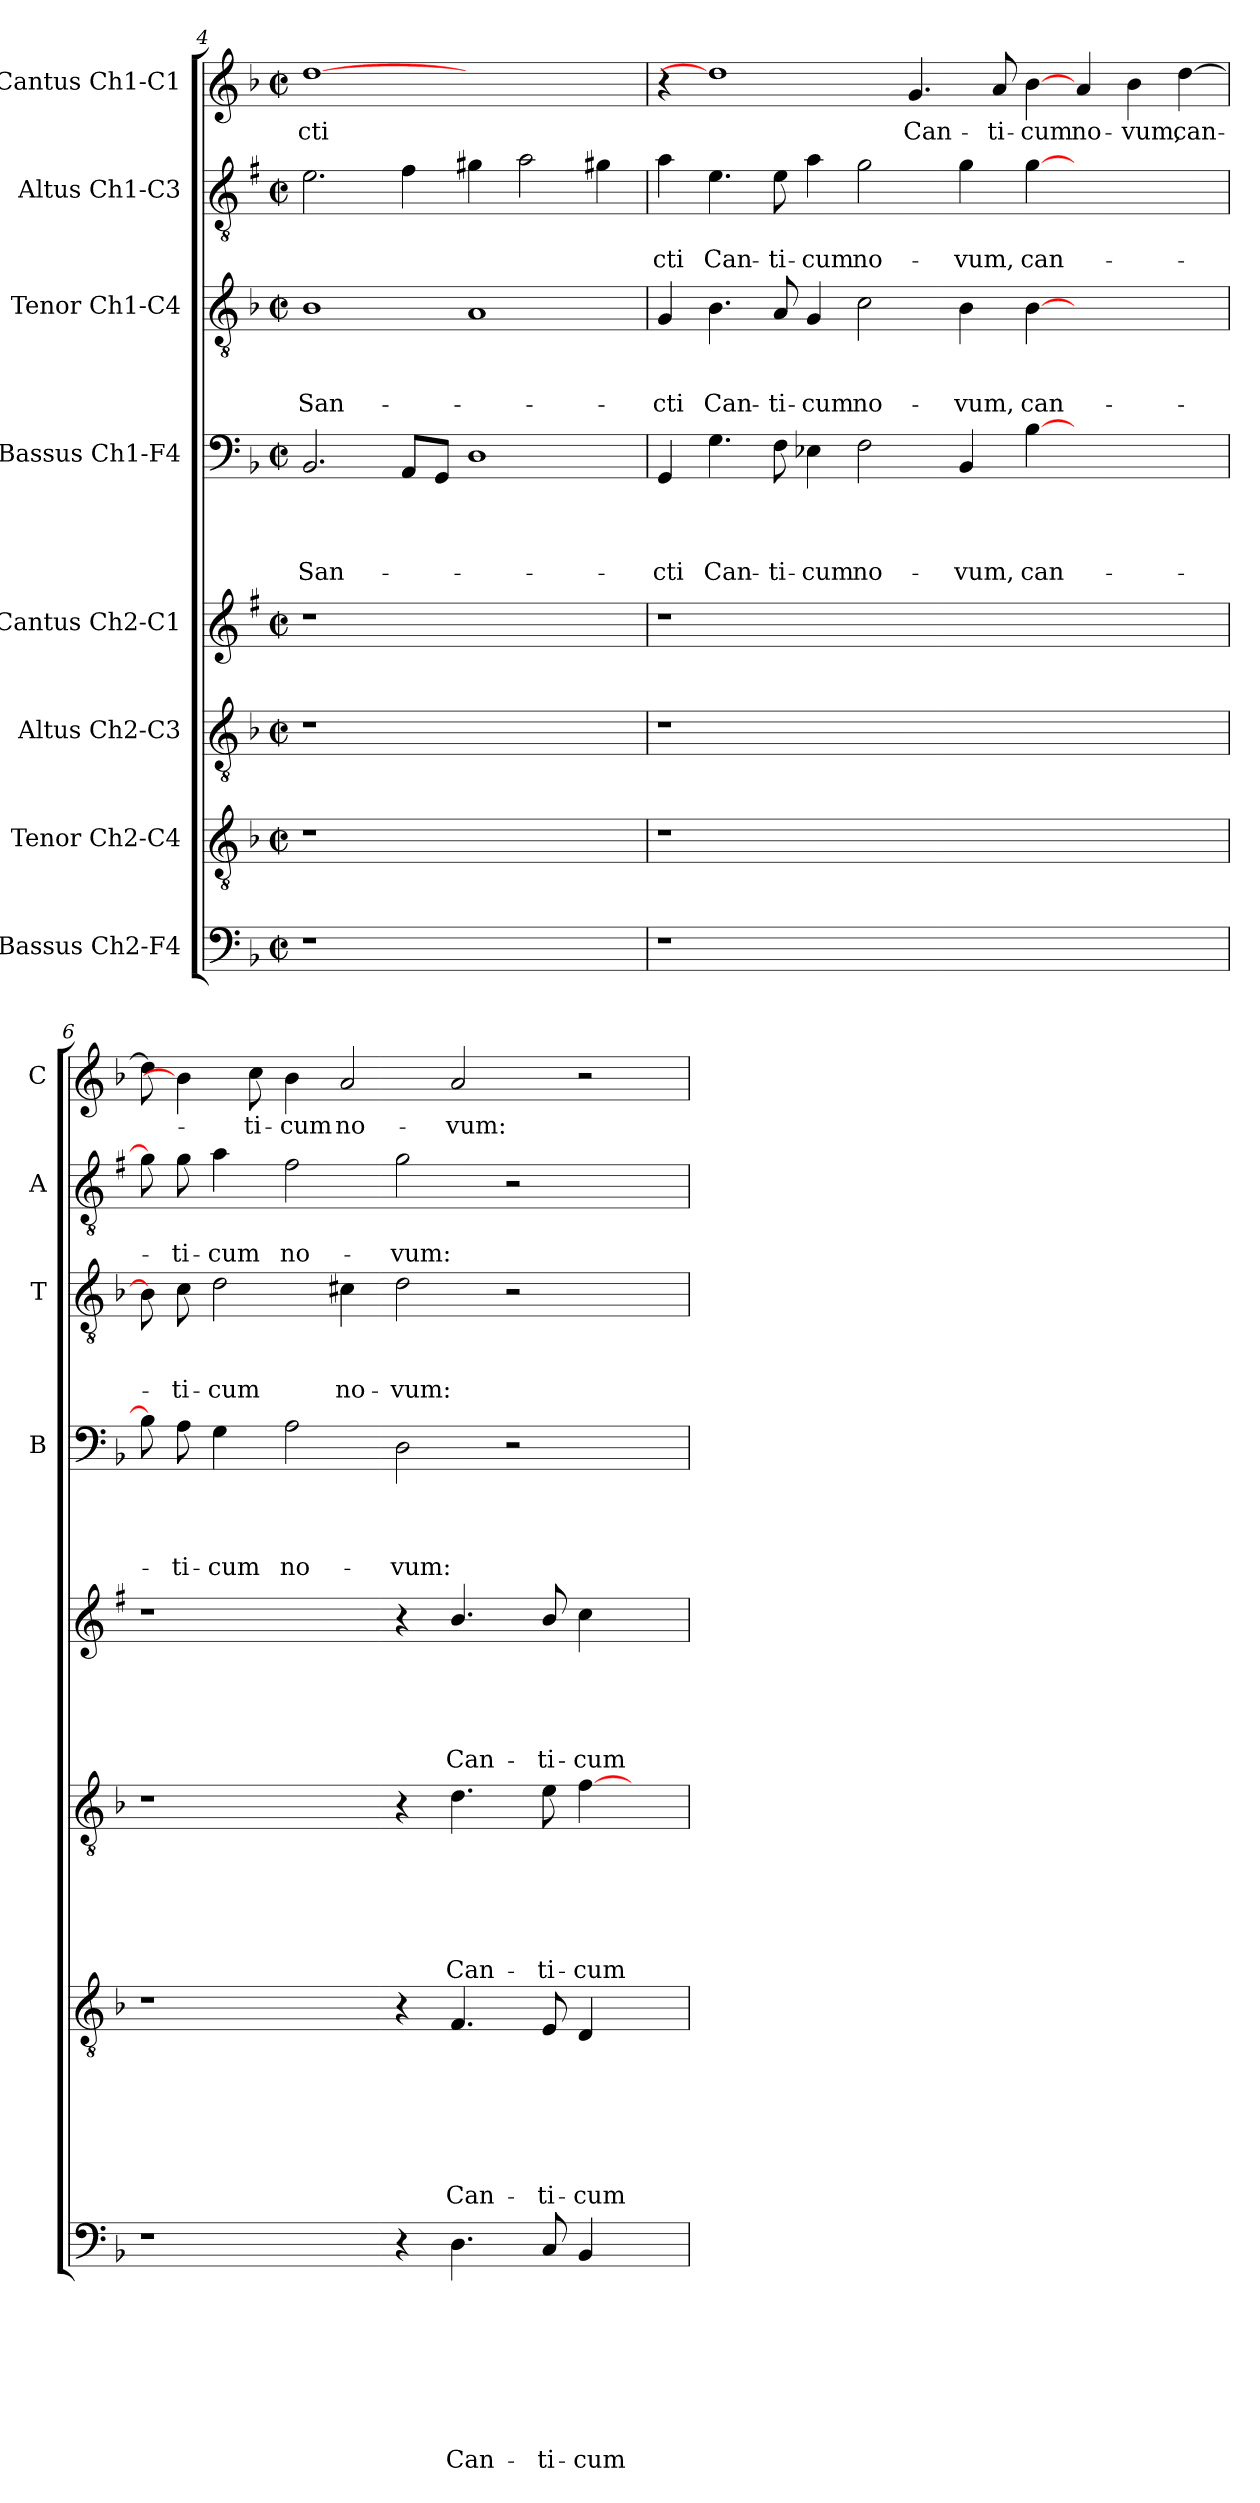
**kern	**text	**text	**text	**text	**text	**text	**text	**text	**kern	**text	**text	**text	**text	**text	**text	**text	**kern	**text	**text	**text	**text	**text	**text	**kern	**text	**text	**text	**text	**text	**kern	**text	**text	**text	**text	**kern	**text	**text	**text	**kern	**text	**text	**kern	**text
*part8	*part8	*part8	*part8	*part8	*part8	*part8	*part8	*part8	*part7	*part7	*part7	*part7	*part7	*part7	*part7	*part7	*part6	*part6	*part6	*part6	*part6	*part6	*part6	*part5	*part5	*part5	*part5	*part5	*part5	*part4	*part4	*part4	*part4	*part4	*part3	*part3	*part3	*part3	*part2	*part2	*part2	*part1	*part1
*staff8	*staff8	*staff8	*staff8	*staff8	*staff8	*staff8	*staff8	*staff8	*staff7	*staff7	*staff7	*staff7	*staff7	*staff7	*staff7	*staff7	*staff6	*staff6	*staff6	*staff6	*staff6	*staff6	*staff6	*staff5	*staff5	*staff5	*staff5	*staff5	*staff5	*staff4	*staff4	*staff4	*staff4	*staff4	*staff3	*staff3	*staff3	*staff3	*staff2	*staff2	*staff2	*staff1	*staff1
*I"Bassus Ch2-F4	*	*	*	*	*	*	*	*	*I"Tenor Ch2-C4	*	*	*	*	*	*	*	*I"Altus Ch2-C3	*	*	*	*	*	*	*I"Cantus Ch2-C1	*	*	*	*	*	*I"Bassus Ch1-F4	*	*	*	*	*I"Tenor Ch1-C4	*	*	*	*I"Altus Ch1-C3	*	*	*I"Cantus Ch1-C1	*
*	*	*	*	*	*	*	*	*	*	*	*	*	*	*	*	*	*	*	*	*	*	*	*	*	*	*	*	*	*	*I'B	*	*	*	*	*I'T	*	*	*	*I'A	*	*	*I'C	*
*clefF4	*	*	*	*	*	*	*	*	*clefGv2	*	*	*	*	*	*	*	*clefGv2	*	*	*	*	*	*	*clefG2	*	*	*	*	*	*clefF4	*	*	*	*	*clefGv2	*	*	*	*clefGv2	*	*	*clefG2	*
*	*	*	*	*	*	*	*	*	*	*	*	*	*	*	*	*	*	*	*	*	*	*	*	*ITrd1c2	*	*	*	*	*	*	*	*	*	*	*	*	*	*	*ITrd1c2	*	*	*	*
*k[b-]	*	*	*	*	*	*	*	*	*k[b-]	*	*	*	*	*	*	*	*k[b-]	*	*	*	*	*	*	*k[b-]	*	*	*	*	*	*k[b-]	*	*	*	*	*k[b-]	*	*	*	*k[b-]	*	*	*k[b-]	*
*F:	*	*	*	*	*	*	*	*	*F:	*	*	*	*	*	*	*	*F:	*	*	*	*	*	*	*F:	*	*	*	*	*	*F:	*	*	*	*	*F:	*	*	*	*F:	*	*	*F:	*
*M2/2	*	*	*	*	*	*	*	*	*M2/2	*	*	*	*	*	*	*	*M2/2	*	*	*	*	*	*	*M2/2	*	*	*	*	*	*M2/2	*	*	*	*	*M2/2	*	*	*	*M2/2	*	*	*M2/2	*
*met(c|)	*	*	*	*	*	*	*	*	*met(c|)	*	*	*	*	*	*	*	*met(c|)	*	*	*	*	*	*	*met(c|)	*	*	*	*	*	*met(c|)	*	*	*	*	*met(c|)	*	*	*	*met(c|)	*	*	*met(c|)	*
=4	=4	=4	=4	=4	=4	=4	=4	=4	=4	=4	=4	=4	=4	=4	=4	=4	=4	=4	=4	=4	=4	=4	=4	=4	=4	=4	=4	=4	=4	=4	=4	=4	=4	=4	=4	=4	=4	=4	=4	=4	=4	=4	=4
!	!	!	!	!	!	!	!	!	!	!	!	!	!	!	!	!	!	!	!	!	!	!	!	!	!	!	!	!	!	!	!	!	!	!LO:LY:b	!	!	!	!LO:LY:b	!	!	!	!	!LO:LY:b
1r	.	.	.	.	.	.	.	.	1r	.	.	.	.	.	.	.	1r	.	.	.	.	.	.	1r	.	.	.	.	.	2.BB-/	.	.	.	San-	1B-	.	.	San-	2.d\	.	.	[1dd	-cti
.	.	.	.	.	.	.	.	.	.	.	.	.	.	.	.	.	.	.	.	.	.	.	.	.	.	.	.	.	.	8AA/L	.	.	.	.	.	.	.	.	4e\	.	.	.	.
.	.	.	.	.	.	.	.	.	.	.	.	.	.	.	.	.	.	.	.	.	.	.	.	.	.	.	.	.	.	8GG/J	.	.	.	.	.	.	.	.	.	.	.	.	.
1ryy	.	.	.	.	.	.	.	.	1ryy	.	.	.	.	.	.	.	1ryy	.	.	.	.	.	.	1ryy	.	.	.	.	.	1D	.	.	.	.	1A	.	.	.	4f#X\	.	.	1ryy	.
.	.	.	.	.	.	.	.	.	.	.	.	.	.	.	.	.	.	.	.	.	.	.	.	.	.	.	.	.	.	.	.	.	.	.	.	.	.	.	2g\	.	.	.	.
.	.	.	.	.	.	.	.	.	.	.	.	.	.	.	.	.	.	.	.	.	.	.	.	.	.	.	.	.	.	.	.	.	.	.	.	.	.	.	4f#X\	.	.	.	.
!!LO:LB:g=z
=5	=5	=5	=5	=5	=5	=5	=5	=5	=5	=5	=5	=5	=5	=5	=5	=5	=5	=5	=5	=5	=5	=5	=5	=5	=5	=5	=5	=5	=5	=5	=5	=5	=5	=5	=5	=5	=5	=5	=5	=5	=5	=5	=5
!	!	!	!	!	!	!	!	!	!	!	!	!	!	!	!	!	!	!	!	!	!	!	!	!	!	!	!	!	!	!	!	!	!	!LO:LY:b	!	!	!	!LO:LY:b	!	!	!LO:LY:b	!	!
1r	.	.	.	.	.	.	.	.	1r	.	.	.	.	.	.	.	1r	.	.	.	.	.	.	1r	.	.	.	.	.	4GG/	.	.	.	-cti	4G/	.	.	-cti	4g\	.	-cti	4r	.
!	!	!	!	!	!	!	!	!	!	!	!	!	!	!	!	!	!	!	!	!	!	!	!	!	!	!	!	!	!	!	!	!	!	!LO:LY:b	!	!	!	!LO:LY:b	!	!	!LO:LY:b	!	!
.	.	.	.	.	.	.	.	.	.	.	.	.	.	.	.	.	.	.	.	.	.	.	.	.	.	.	.	.	.	4.G\	.	.	.	Can-	4.B-\	.	.	Can-	4.d\	.	Can-	1dd]	.
!	!	!	!	!	!	!	!	!	!	!	!	!	!	!	!	!	!	!	!	!	!	!	!	!	!	!	!	!	!	!	!	!	!	!LO:LY:b	!	!	!	!LO:LY:b	!	!	!LO:LY:b	!	!
.	.	.	.	.	.	.	.	.	.	.	.	.	.	.	.	.	.	.	.	.	.	.	.	.	.	.	.	.	.	8F\	.	.	.	-ti-	8A/	.	.	-ti-	8d\	.	-ti-	.	.
!	!	!	!	!	!	!	!	!	!	!	!	!	!	!	!	!	!	!	!	!	!	!	!	!	!	!	!	!	!	!	!	!	!	!LO:LY:b	!	!	!	!LO:LY:b	!	!	!LO:LY:b	!	!
.	.	.	.	.	.	.	.	.	.	.	.	.	.	.	.	.	.	.	.	.	.	.	.	.	.	.	.	.	.	4E-X\	.	.	.	-cum	4G/	.	.	-cum	4g\	.	-cum	.	.
!	!	!	!	!	!	!	!	!	!	!	!	!	!	!	!	!	!	!	!	!	!	!	!	!	!	!	!	!	!	!	!	!	!	!LO:LY:b	!	!	!	!LO:LY:b	!	!	!LO:LY:b	!	!
1..ryy	.	.	.	.	.	.	.	.	1..ryy	.	.	.	.	.	.	.	1..ryy	.	.	.	.	.	.	1..ryy	.	.	.	.	.	2F\	.	.	.	no-	2c\	.	.	no-	2f\	.	no-	.	.
!	!	!	!	!	!	!	!	!	!	!	!	!	!	!	!	!	!	!	!	!	!	!	!	!	!	!	!	!	!	!	!	!	!	!	!	!	!	!	!	!	!	!	!LO:LY:b
.	.	.	.	.	.	.	.	.	.	.	.	.	.	.	.	.	.	.	.	.	.	.	.	.	.	.	.	.	.	.	.	.	.	.	.	.	.	.	.	.	.	4.g/	Can-
!	!	!	!	!	!	!	!	!	!	!	!	!	!	!	!	!	!	!	!	!	!	!	!	!	!	!	!	!	!	!	!	!	!	!LO:LY:b	!	!	!	!LO:LY:b	!	!	!LO:LY:b	!	!
.	.	.	.	.	.	.	.	.	.	.	.	.	.	.	.	.	.	.	.	.	.	.	.	.	.	.	.	.	.	4BB-/	.	.	.	-vum,	4B-\	.	.	-vum,	4f\	.	-vum,	.	.
!	!	!	!	!	!	!	!	!	!	!	!	!	!	!	!	!	!	!	!	!	!	!	!	!	!	!	!	!	!	!	!	!	!	!	!	!	!	!	!	!	!	!	!LO:LY:b
.	.	.	.	.	.	.	.	.	.	.	.	.	.	.	.	.	.	.	.	.	.	.	.	.	.	.	.	.	.	.	.	.	.	.	.	.	.	.	.	.	.	8a/	-ti-
!	!	!	!	!	!	!	!	!	!	!	!	!	!	!	!	!	!	!	!	!	!	!	!	!	!	!	!	!	!	!	!	!	!	!LO:LY:b	!	!	!	!LO:LY:b	!	!	!LO:LY:b	!	!LO:LY:b
.	.	.	.	.	.	.	.	.	.	.	.	.	.	.	.	.	.	.	.	.	.	.	.	.	.	.	.	.	.	[4B-\	.	.	.	can-	[4B-\	.	.	can-	[4f\	.	can-	[4b-\	-cum
!	!	!	!	!	!	!	!	!	!	!	!	!	!	!	!	!	!	!	!	!	!	!	!	!	!	!	!	!	!	!	!	!	!	!	!	!	!	!	!	!	!	!	!LO:LY:b
.	.	.	.	.	.	.	.	.	.	.	.	.	.	.	.	.	.	.	.	.	.	.	.	.	.	.	.	.	.	2.ryy	.	.	.	.	2.ryy	.	.	.	2.ryy	.	.	4a/	no-
!	!	!	!	!	!	!	!	!	!	!	!	!	!	!	!	!	!	!	!	!	!	!	!	!	!	!	!	!	!	!	!	!	!	!	!	!	!	!	!	!	!	!	!LO:LY:b
.	.	.	.	.	.	.	.	.	.	.	.	.	.	.	.	.	.	.	.	.	.	.	.	.	.	.	.	.	.	.	.	.	.	.	.	.	.	.	.	.	.	4b-\	-vum,
!	!	!	!	!	!	!	!	!	!	!	!	!	!	!	!	!	!	!	!	!	!	!	!	!	!	!	!	!	!	!	!	!	!	!	!	!	!	!	!	!	!	!	!LO:LY:b
.	.	.	.	.	.	.	.	.	.	.	.	.	.	.	.	.	.	.	.	.	.	.	.	.	.	.	.	.	.	.	.	.	.	.	.	.	.	.	.	.	.	[4dd\	can-
=6	=6	=6	=6	=6	=6	=6	=6	=6	=6	=6	=6	=6	=6	=6	=6	=6	=6	=6	=6	=6	=6	=6	=6	=6	=6	=6	=6	=6	=6	=6	=6	=6	=6	=6	=6	=6	=6	=6	=6	=6	=6	=6	=6
1r	.	.	.	.	.	.	.	.	1r	.	.	.	.	.	.	.	1r	.	.	.	.	.	.	1r	.	.	.	.	.	8B-\]	.	.	.	.	8B-\]	.	.	.	8f\]	.	.	8dd\]	.
!	!	!	!	!	!	!	!	!	!	!	!	!	!	!	!	!	!	!	!	!	!	!	!	!	!	!	!	!	!	!	!	!	!	!LO:LY:b	!	!	!	!LO:LY:b	!	!	!LO:LY:b	!	!
.	.	.	.	.	.	.	.	.	.	.	.	.	.	.	.	.	.	.	.	.	.	.	.	.	.	.	.	.	.	8A\	.	.	.	-ti-	8c\	.	.	-ti-	8f\	.	-ti-	4b-\]	.
!	!	!	!	!	!	!	!	!	!	!	!	!	!	!	!	!	!	!	!	!	!	!	!	!	!	!	!	!	!	!	!	!	!	!LO:LY:b	!	!	!	!LO:LY:b	!	!	!LO:LY:b	!	!
.	.	.	.	.	.	.	.	.	.	.	.	.	.	.	.	.	.	.	.	.	.	.	.	.	.	.	.	.	.	4G\	.	.	.	-cum	2d\	.	.	-cum	4g\	.	-cum	.	.
!	!	!	!	!	!	!	!	!	!	!	!	!	!	!	!	!	!	!	!	!	!	!	!	!	!	!	!	!	!	!	!	!	!	!	!	!	!	!	!	!	!	!	!LO:LY:b
.	.	.	.	.	.	.	.	.	.	.	.	.	.	.	.	.	.	.	.	.	.	.	.	.	.	.	.	.	.	.	.	.	.	.	.	.	.	.	.	.	.	8cc\	-ti-
!	!	!	!	!	!	!	!	!	!	!	!	!	!	!	!	!	!	!	!	!	!	!	!	!	!	!	!	!	!	!	!	!	!	!LO:LY:b	!	!	!	!	!	!	!LO:LY:b	!	!LO:LY:b
.	.	.	.	.	.	.	.	.	.	.	.	.	.	.	.	.	.	.	.	.	.	.	.	.	.	.	.	.	.	2A\	.	.	.	no-	.	.	.	.	2e\	.	no-	4b-\	-cum
!	!	!	!	!	!	!	!	!	!	!	!	!	!	!	!	!	!	!	!	!	!	!	!	!	!	!	!	!	!	!	!	!	!	!	!	!	!	!LO:LY:b	!	!	!	!	!LO:LY:b
.	.	.	.	.	.	.	.	.	.	.	.	.	.	.	.	.	.	.	.	.	.	.	.	.	.	.	.	.	.	.	.	.	.	.	4c#X\	.	.	no-	.	.	.	2a/	no-
!	!	!	!	!	!	!	!	!	!	!	!	!	!	!	!	!	!	!	!	!	!	!	!	!	!	!	!	!	!	!	!	!	!	!LO:LY:b	!	!	!	!LO:LY:b	!	!	!LO:LY:b	!	!
4r	.	.	.	.	.	.	.	.	4r	.	.	.	.	.	.	.	4r	.	.	.	.	.	.	4r	.	.	.	.	.	2D\	.	.	.	-vum:	2d\	.	.	-vum:	2f\	.	-vum:	.	.
!	!	!	!	!	!	!	!	!LO:LY:b	!	!	!	!	!	!	!	!LO:LY:b	!	!	!	!	!	!	!LO:LY:b	!	!	!	!	!	!LO:LY:b	!	!	!	!	!	!	!	!	!	!	!	!	!	!LO:LY:b
4.D\	.	.	.	.	.	.	.	Can-	4.F/	.	.	.	.	.	.	Can-	4.d\	.	.	.	.	.	Can-	4.a/	.	.	.	.	Can-	.	.	.	.	.	.	.	.	.	.	.	.	2a/	-vum:
.	.	.	.	.	.	.	.	.	.	.	.	.	.	.	.	.	.	.	.	.	.	.	.	.	.	.	.	.	.	2r	.	.	.	.	2r	.	.	.	2r	.	.	.	.
!	!	!	!	!	!	!	!	!LO:LY:b	!	!	!	!	!	!	!	!LO:LY:b	!	!	!	!	!	!	!LO:LY:b	!	!	!	!	!	!LO:LY:b	!	!	!	!	!	!	!	!	!	!	!	!	!	!
8C/	.	.	.	.	.	.	.	-ti-	8E/	.	.	.	.	.	.	-ti-	8e\	.	.	.	.	.	-ti-	8a/	.	.	.	.	-ti-	.	.	.	.	.	.	.	.	.	.	.	.	.	.
!	!	!	!	!	!	!	!	!LO:LY:b	!	!	!	!	!	!	!	!LO:LY:b	!	!	!	!	!	!	!LO:LY:b	!	!	!	!	!	!LO:LY:b	!	!	!	!	!	!	!	!	!	!	!	!	!	!
4BB-/	.	.	.	.	.	.	.	-cum	4D/	.	.	.	.	.	.	-cum	[4f\	.	.	.	.	.	-cum	4b-\	.	.	.	.	-cum	.	.	.	.	.	.	.	.	.	.	.	.	2r	.
4ryy	.	.	.	.	.	.	.	.	4ryy	.	.	.	.	.	.	.	4ryy	.	.	.	.	.	.	4ryy	.	.	.	.	.	4ryy	.	.	.	.	4ryy	.	.	.	4ryy	.	.	.	.
=	=	=	=	=	=	=	=	=	=	=	=	=	=	=	=	=	=	=	=	=	=	=	=	=	=	=	=	=	=	=	=	=	=	=	=	=	=	=	=	=	=	=	=
*-	*-	*-	*-	*-	*-	*-	*-	*-	*-	*-	*-	*-	*-	*-	*-	*-	*-	*-	*-	*-	*-	*-	*-	*-	*-	*-	*-	*-	*-	*-	*-	*-	*-	*-	*-	*-	*-	*-	*-	*-	*-	*-	*-
